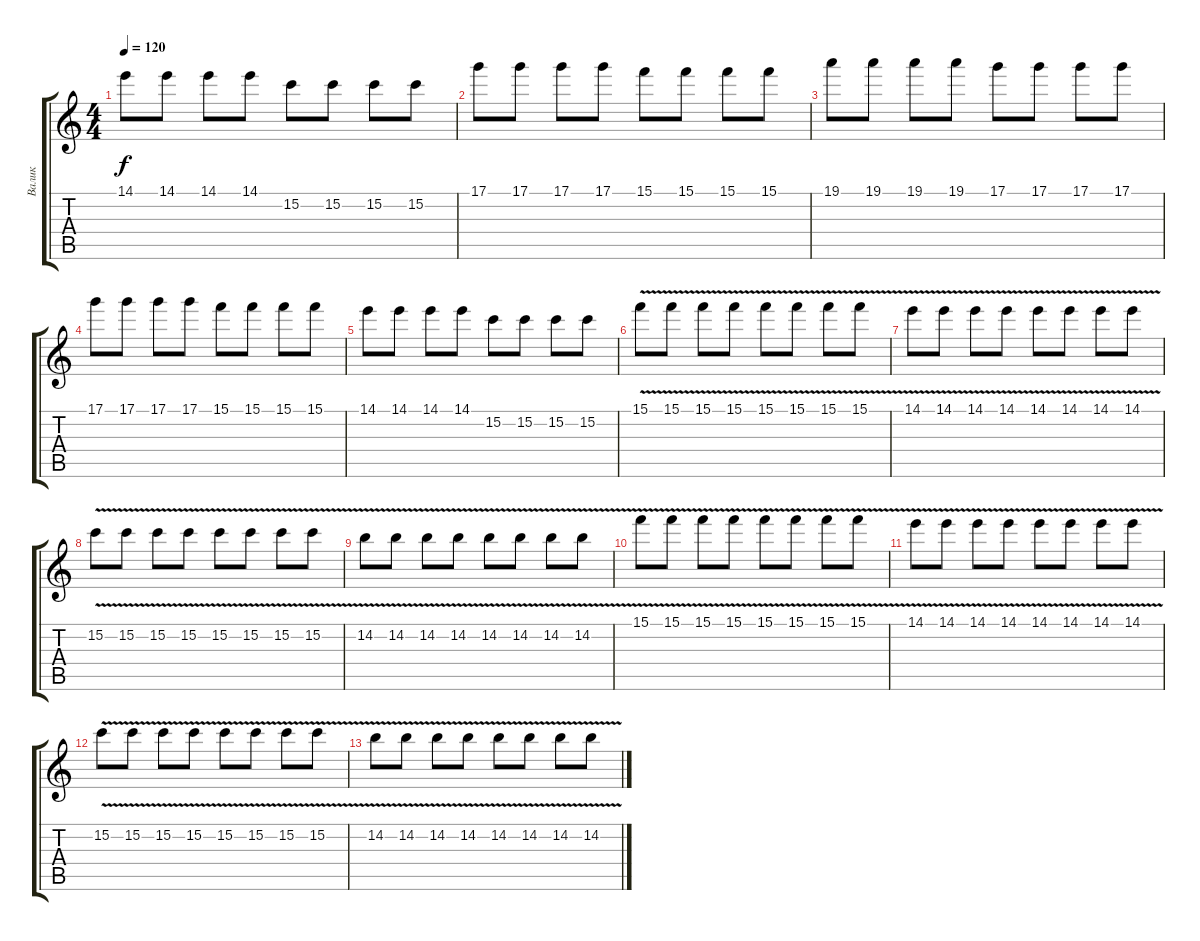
\track ("Валик" "Валик") {instrument distortionguitar}
\staff {score tabs}
\tuning (D4 A3 F3 C3 G2 C2) {hide}
\ts (4 4)
\tempo 120
\clef g2
\ks c
14.1.8{dy f} 14.1.8 14.1.8 14.1.8 15.2.8 15.2.8 15.2.8 15.2.8 |
17.1.8 17.1.8 17.1.8 17.1.8 15.1.8 15.1.8 15.1.8 15.1.8 |
19.1.8 19.1.8 19.1.8 19.1.8 17.1.8 17.1.8 17.1.8 17.1.8 |
17.1.8 17.1.8 17.1.8 17.1.8 15.1.8 15.1.8 15.1.8 15.1.8 |
14.1.8 14.1.8 14.1.8 14.1.8 15.2.8 15.2.8 15.2.8 15.2.8 |
15.1{v}.8 15.1{v}.8 15.1{v}.8 15.1{v}.8 15.1{v}.8 15.1{v}.8 15.1{v}.8 15.1{v}.8 |
14.1{v}.8 14.1{v}.8 14.1{v}.8 14.1{v}.8 14.1{v}.8 14.1{v}.8 14.1{v}.8 14.1{v}.8 |
15.2{v}.8 15.2{v}.8 15.2{v}.8 15.2{v}.8 15.2{v}.8 15.2{v}.8 15.2{v}.8 15.2{v}.8 |
14.2{v}.8 14.2{v}.8 14.2{v}.8 14.2{v}.8 14.2{v}.8 14.2{v}.8 14.2{v}.8 14.2{v}.8 |
15.1{v}.8 15.1{v}.8 15.1{v}.8 15.1{v}.8 15.1{v}.8 15.1{v}.8 15.1{v}.8 15.1{v}.8 |
14.1{v}.8 14.1{v}.8 14.1{v}.8 14.1{v}.8 14.1{v}.8 14.1{v}.8 14.1{v}.8 14.1{v}.8 |
15.2{v}.8 15.2{v}.8 15.2{v}.8 15.2{v}.8 15.2{v}.8 15.2{v}.8 15.2{v}.8 15.2{v}.8 |
14.2{v}.8 14.2{v}.8 14.2{v}.8 14.2{v}.8 14.2{v}.8 14.2{v}.8 14.2{v}.8 14.2{v}.8
